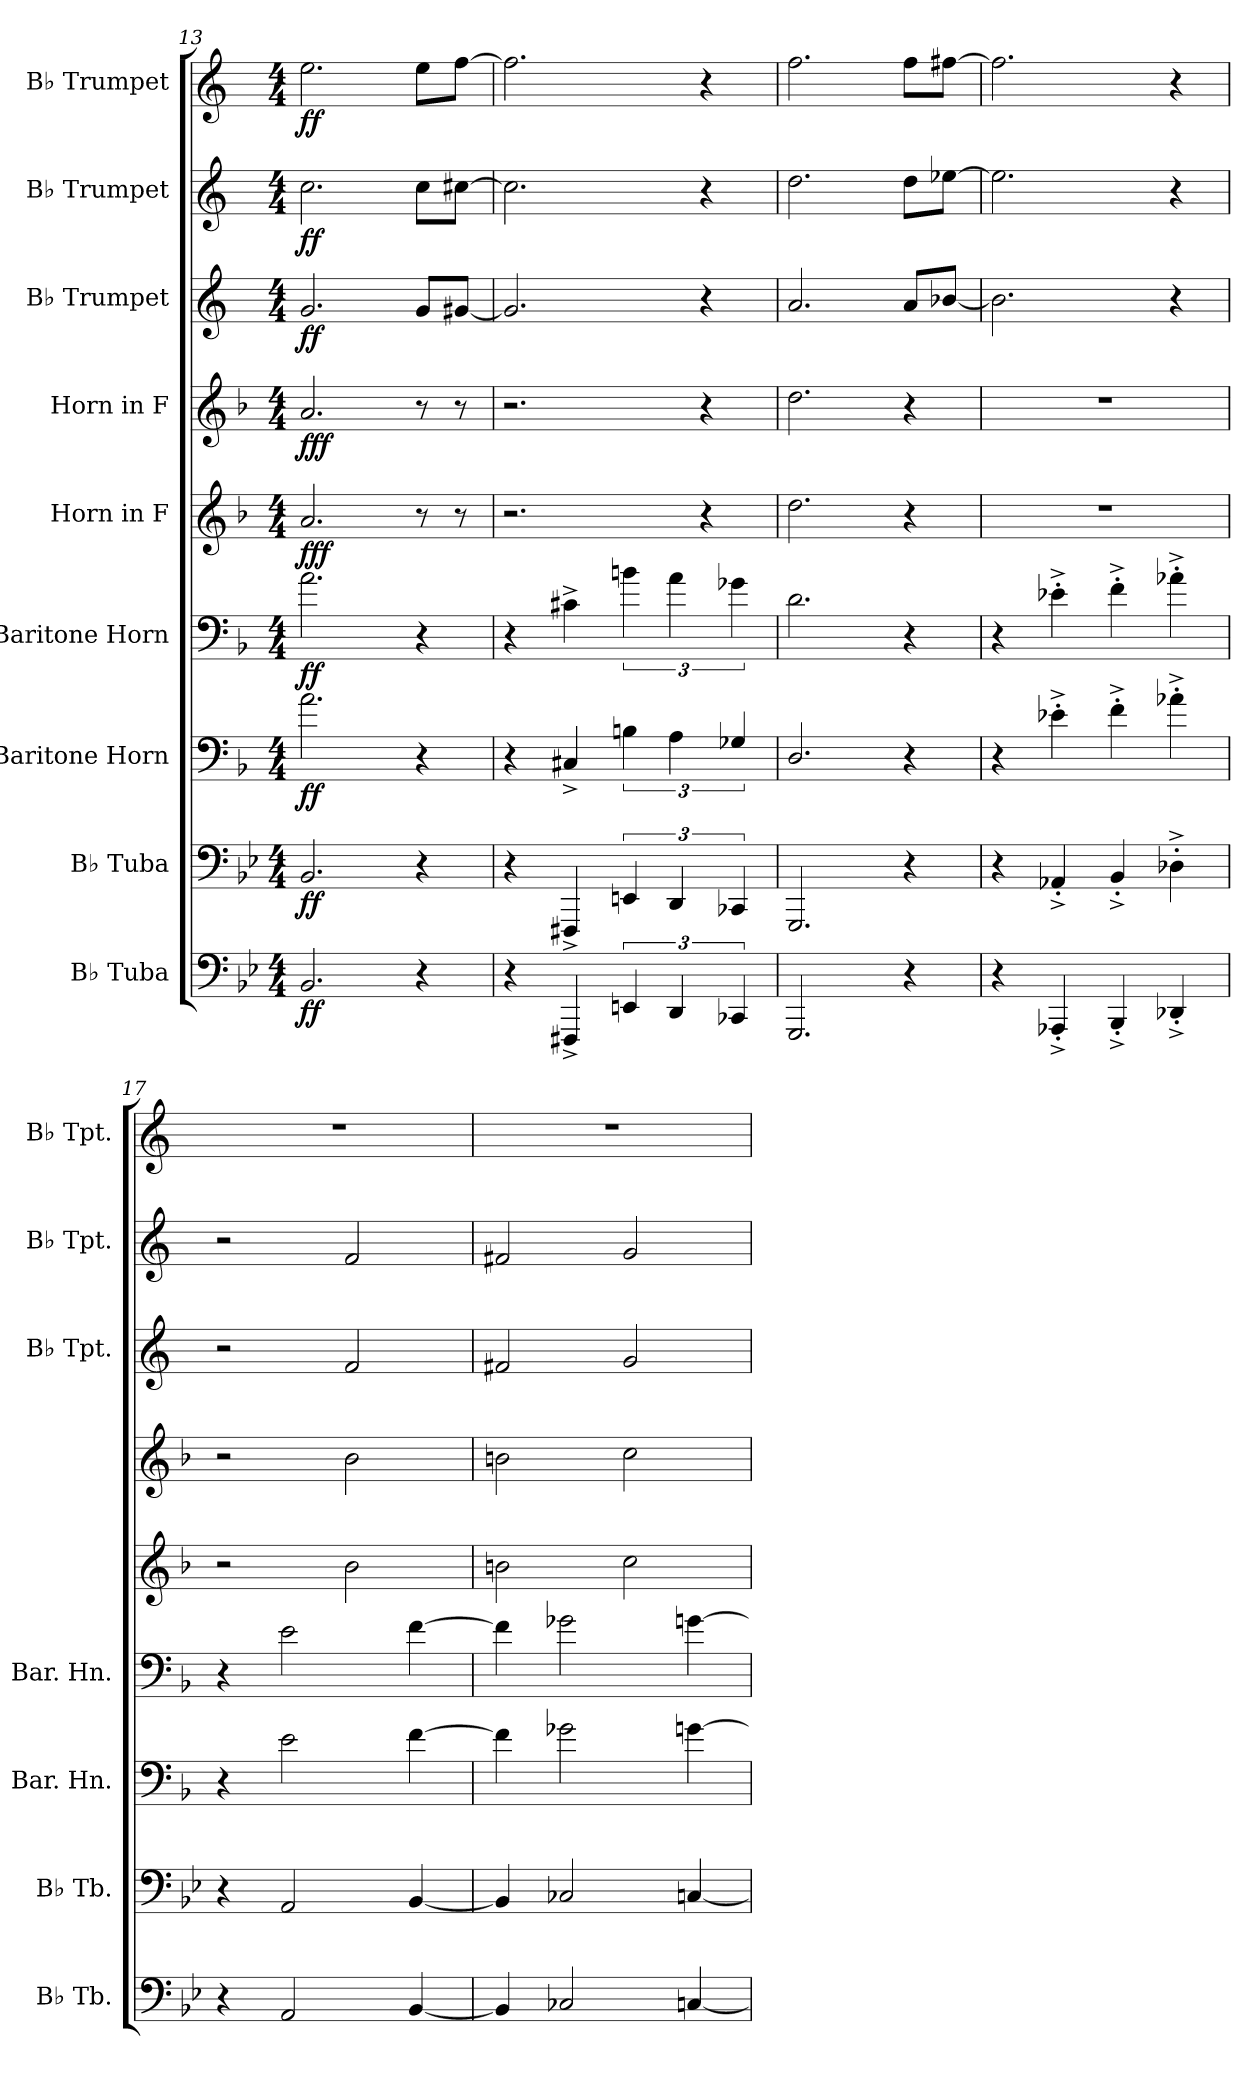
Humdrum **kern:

**kern	**dynam	**kern	**dynam	**kern	**dynam	**kern	**dynam	**kern	**dynam	**kern	**dynam	**kern	**dynam	**kern	**dynam	**kern	**dynam
*part9	*part9	*part8	*part8	*part7	*part7	*part6	*part6	*part5	*part5	*part4	*part4	*part3	*part3	*part2	*part2	*part1	*part1
*staff9	*staff9	*staff8	*staff8	*staff7	*staff7	*staff6	*staff6	*staff5	*staff5	*staff4	*staff4	*staff3	*staff3	*staff2	*staff2	*staff1	*staff1
*I"B♭ Tuba	*	*I"B♭ Tuba	*	*I"Baritone Horn	*	*I"Baritone Horn	*	*I"Horn in F	*	*I"Horn in F	*	*I"B♭ Trumpet	*	*I"B♭ Trumpet	*	*I"B♭ Trumpet	*
*I'B♭ Tb.	*	*I'B♭ Tb.	*	*I'Bar. Hn.	*	*I'Bar. Hn.	*	*	*	*	*	*I'B♭ Tpt.	*	*I'B♭ Tpt.	*	*I'B♭ Tpt.	*
*clefF4	*	*clefF4	*	*clefF4	*	*clefF4	*	*clefG2	*	*clefG2	*	*clefG2	*	*clefG2	*	*clefG2	*
*	*	*	*	*ITrd4c7	*	*ITrd4c7	*	*ITrd4c7	*	*ITrd4c7	*	*ITrd1c2	*	*ITrd1c2	*	*ITrd1c2	*
*k[b-e-]	*	*k[b-e-]	*	*k[b-e-]	*	*k[b-e-]	*	*k[b-e-]	*	*k[b-e-]	*	*k[b-e-]	*	*k[b-e-]	*	*k[b-e-]	*
*M4/4	*	*M4/4	*	*M4/4	*	*M4/4	*	*M4/4	*	*M4/4	*	*M4/4	*	*M4/4	*	*M4/4	*
*MM196	*	*MM196	*	*MM196	*	*MM196	*	*MM196	*	*MM196	*	*MM196	*	*MM196	*	*MM196	*
=13	=13	=13	=13	=13	=13	=13	=13	=13	=13	=13	=13	=13	=13	=13	=13	=13	=13
!	!LO:DY:b	!	!LO:DY:b	!	!LO:DY:b	!	!LO:DY:b	!	!LO:DY:b	!	!LO:DY:b	!	!LO:DY:b	!	!LO:DY:b	!	!LO:DY:b
2.BB-/	ff	2.BB-/	ff	2.d\	ff	2.d\	ff	2.d/	fff	2.d/	fff	2.f/	ff	2.b-\	ff	2.dd\	ff
4r	.	4r	.	4r	.	4r	.	8r	.	8r	.	8f/L	.	8b-\L	.	8dd\L	.
.	.	.	.	.	.	.	.	8r	.	8r	.	[8f#X/J	.	[8bn\J	.	[8ee-\J	.
!!LO:PB:g=z
=14	=14	=14	=14	=14	=14	=14	=14	=14	=14	=14	=14	=14	=14	=14	=14	=14	=14
4r	.	4r	.	4r	.	4r	.	2.r	.	2.r	.	2.f#/]	.	2.b\]	.	2.ee-\]	.
4FFF#X^/	.	4FFF#X^/	.	4FF#X^/	.	4F#X^\	.	.	.	.	.	.	.	.	.	.	.
6EEn/	.	6EEn/	.	6En\	.	6en\	.	.	.	.	.	.	.	.	.	.	.
6DD/	.	6DD/	.	6D\	.	6d\	.	.	.	.	.	.	.	.	.	.	.
.	.	.	.	.	.	.	.	4r	.	4r	.	4r	.	4r	.	4r	.
6CC-X/	.	6CC-X/	.	6C-X/	.	6c-X\	.	.	.	.	.	.	.	.	.	.	.
=15	=15	=15	=15	=15	=15	=15	=15	=15	=15	=15	=15	=15	=15	=15	=15	=15	=15
2.GGG/	.	2.GGG/	.	2.GG/	.	2.G\	.	2.g\	.	2.g\	.	2.g/	.	2.cc\	.	2.ee-\	.
4r	.	4r	.	4r	.	4r	.	4r	.	4r	.	8g/L	.	8cc\L	.	8ee-\L	.
.	.	.	.	.	.	.	.	.	.	.	.	[8a-X/J	.	[8dd-X\J	.	[8een\J	.
=16	=16	=16	=16	=16	=16	=16	=16	=16	=16	=16	=16	=16	=16	=16	=16	=16	=16
4r	.	4r	.	4r	.	4r	.	1r	.	1r	.	2.a-\]	.	2.dd-\]	.	2.ee\]	.
4AAA-X'^/	.	4AA-X'^/	.	4A-X'^\	.	4A-X'^\	.	.	.	.	.	.	.	.	.	.	.
4BBB-'^/	.	4BB-'^/	.	4B-'^\	.	4B-'^\	.	.	.	.	.	.	.	.	.	.	.
4DD-X'^/	.	4D-X'^\	.	4d-X'^\	.	4d-X'^\	.	.	.	.	.	4r	.	4r	.	4r	.
=17	=17	=17	=17	=17	=17	=17	=17	=17	=17	=17	=17	=17	=17	=17	=17	=17	=17
4r	.	4r	.	4r	.	4r	.	2r	.	2r	.	2r	.	2r	.	1r	.
2AA/	.	2AA/	.	2A\	.	2A\	.	.	.	.	.	.	.	.	.	.	.
.	.	.	.	.	.	.	.	2e-\	.	2e-\	.	2e-/	.	2e-/	.	.	.
[4BB-/	.	[4BB-/	.	[4B-\	.	[4B-\	.	.	.	.	.	.	.	.	.	.	.
=18	=18	=18	=18	=18	=18	=18	=18	=18	=18	=18	=18	=18	=18	=18	=18	=18	=18
4BB-/]	.	4BB-/]	.	4B-\]	.	4B-\]	.	2en\	.	2en\	.	2en/	.	2en/	.	1r	.
2C-X/	.	2C-X/	.	2c-X\	.	2c-X\	.	.	.	.	.	.	.	.	.	.	.
.	.	.	.	.	.	.	.	2f\	.	2f\	.	2f/	.	2f/	.	.	.
[4Cn/	.	[4Cn/	.	[4cn\	.	[4cn\	.	.	.	.	.	.	.	.	.	.	.
=	=	=	=	=	=	=	=	=	=	=	=	=	=	=	=	=	=
*-	*-	*-	*-	*-	*-	*-	*-	*-	*-	*-	*-	*-	*-	*-	*-	*-	*-
